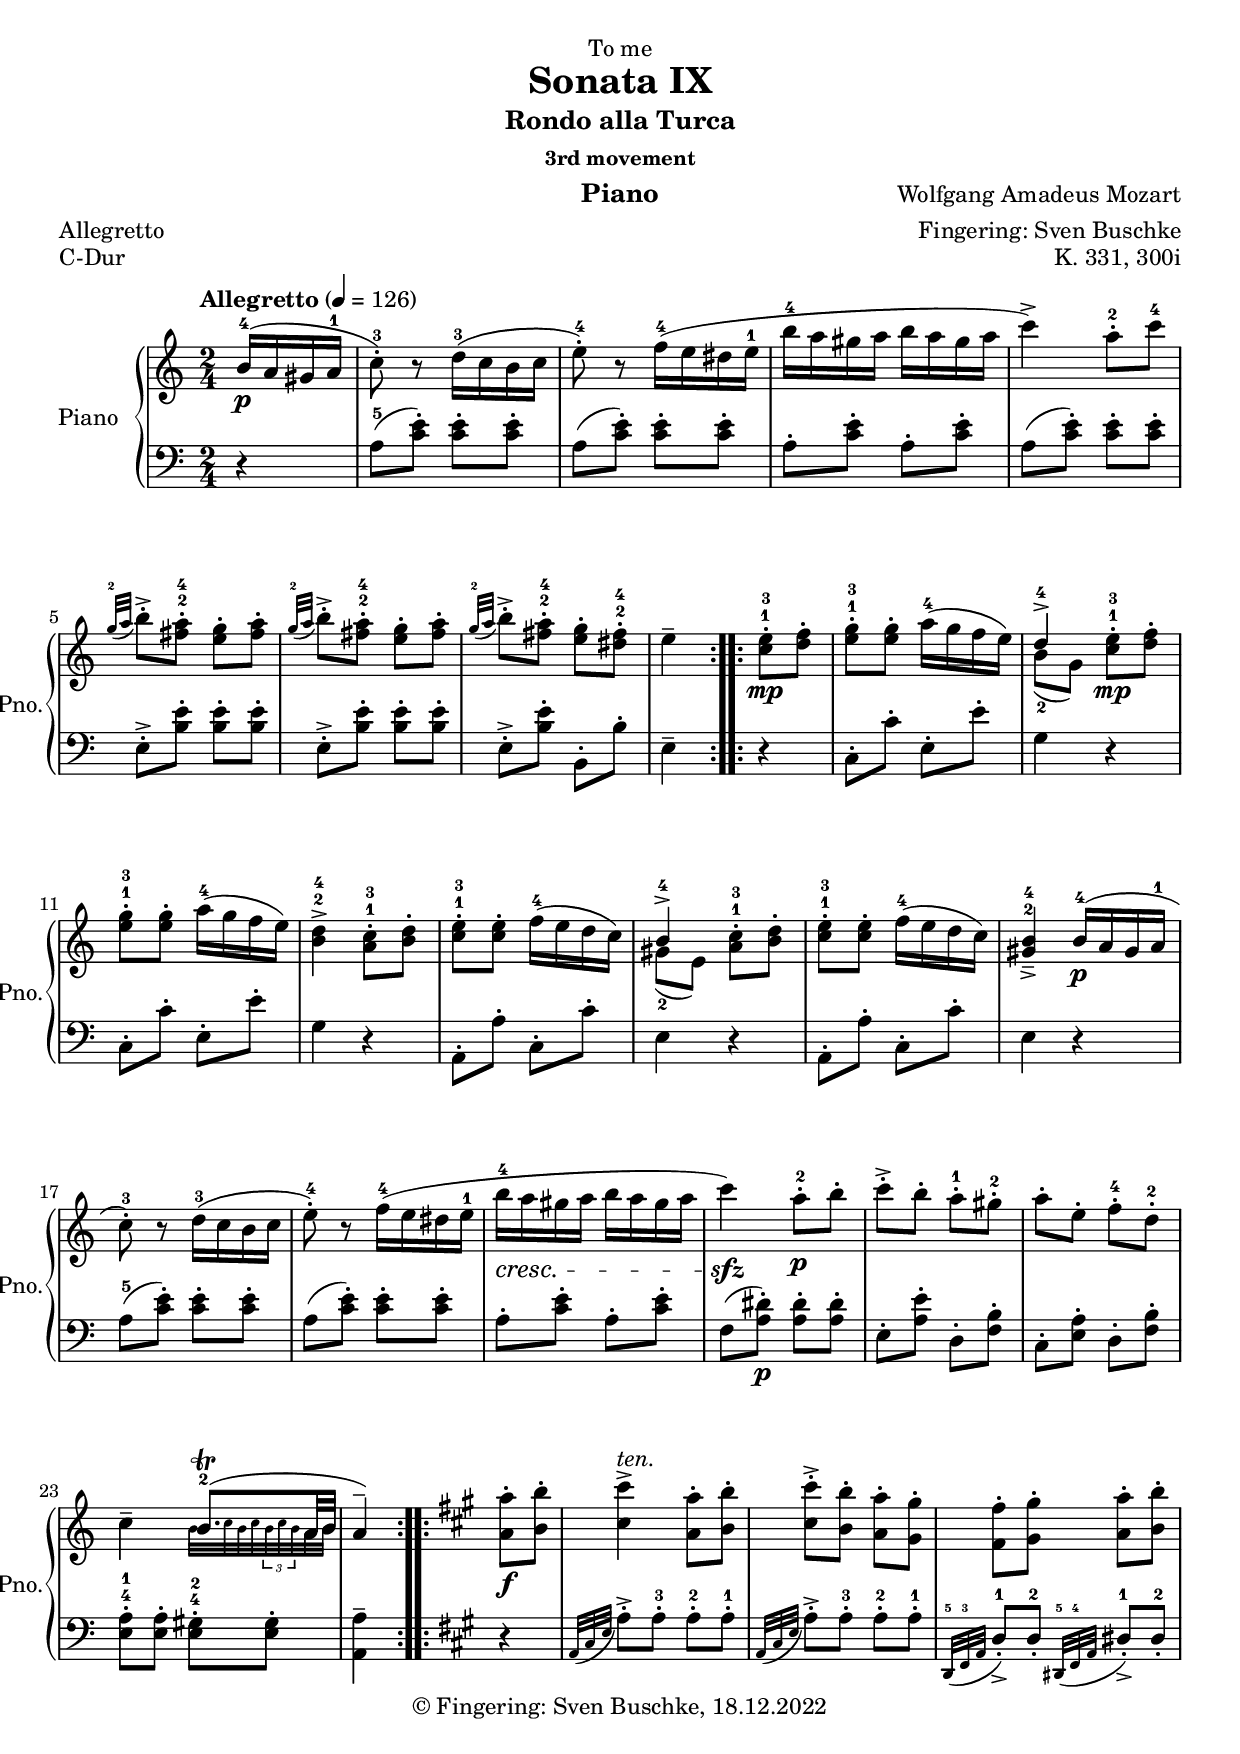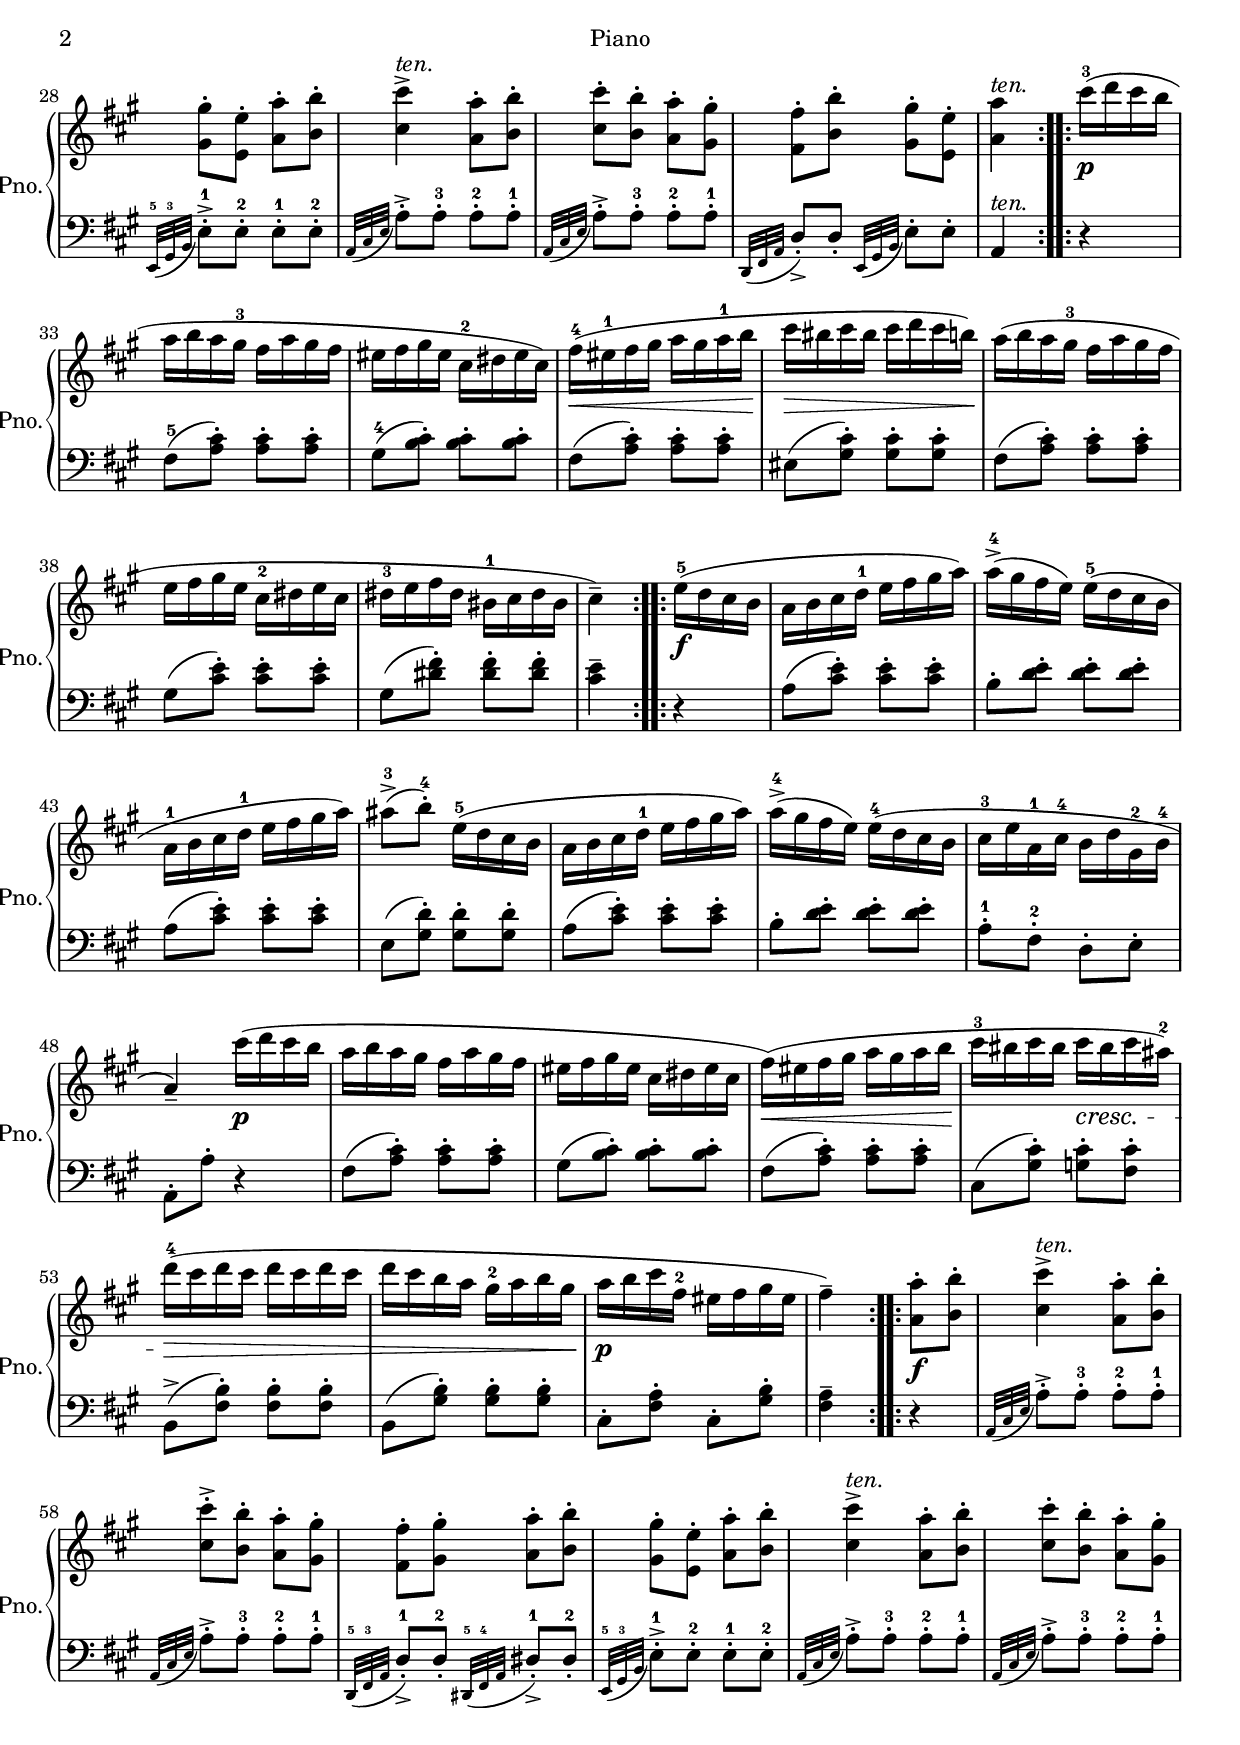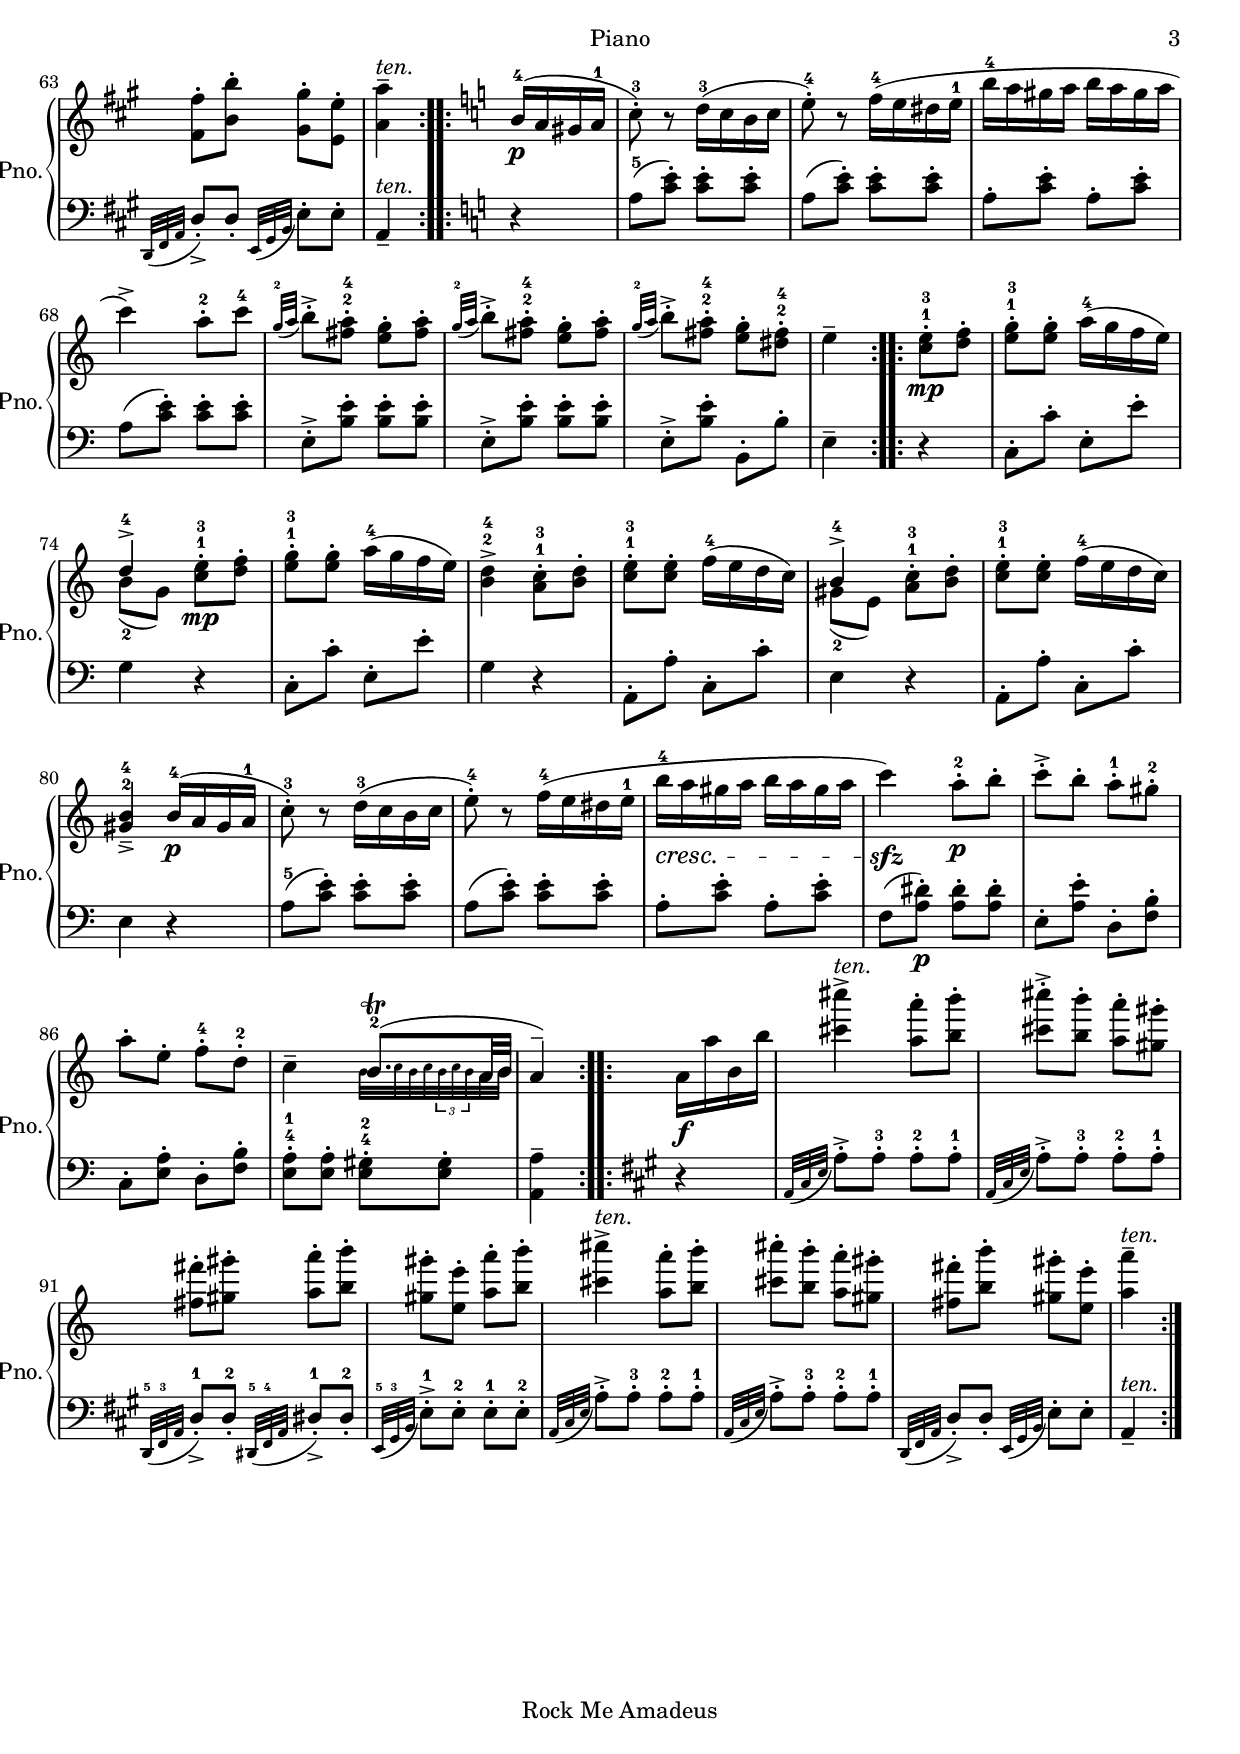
\version "2.22.2"
\language "english"

\include "articulate.ly"

\header {
  dedication = "To me"
  title = "Sonata IX"
  subtitle = ""
  subsubtitle = ""
  instrument = "Piano"
  composer = "Wolfgang Amadeus Mozart"
  arranger = "Fingering: Sven Buschke"
  poet = ""
  meter = ""
  piece = ""
  opus = "K. 331, 300i"
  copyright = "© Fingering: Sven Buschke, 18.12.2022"
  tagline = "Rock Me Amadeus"
}

\paper {
  #(set-paper-size "a4")
}

\layout {
  \context {
    \Voice
    \consists "Melody_engraver"
    \override Stem #'neutral-direction = #'()
  }
}

%%%%%%%%%%%%%%%%%%%%%%%%%%%%%%%%%
% 1st movement: Andante grazioso
%%%%%%%%%%%%%%%%%%%%%%%%%%%%%%%%%

globalA = {
  \key c \major
  \time 4/4
  \tempo "Andante grazioso" 4=100
}

scoreARight = \relative c'' {
  \globalA
  % Music follows here.

}

scoreALeft = \relative c' {
  \globalA
  % Music follows here.

}

% \bookpart {
%   \score {
%     \new PianoStaff \with {
%       instrumentName = "Piano"
%       shortInstrumentName = "Pno."
%     } <<
%       \new Staff = "right" \with {
%         midiInstrument = "acoustic grand"
%       } \scoreARight
%       \new Staff = "left" \with {
%         midiInstrument = "acoustic grand"
%       } { \clef bass \scoreALeft }
%     >>
%     \layout { }
%     \midi { }
%   }
% }


%%%%%%%%%%%%%%%%%%%%%%%%%%%%%%%%%
% 2nd movement: Menuetto
%%%%%%%%%%%%%%%%%%%%%%%%%%%%%%%%%

globalB = {
  \key c \major
  \time 4/4
  \tempo "Andante grazioso" 4=100
}

scoreBRight = \relative c'' {
  \globalB
  % Music follows here.

}

scoreBLeft	 = \relative c' {
  \globalB
  % Music follows here.

}

% \bookpart {
%   \score {
%     \new PianoStaff \with {
%       instrumentName = "Piano"
%       shortInstrumentName = "Pno."
%     } <<
%       \new Staff = "right" \with {
%         midiInstrument = "acoustic grand"
%       } \scoreBRight
%       \new Staff = "left" \with {
%         midiInstrument = "acoustic grand"
%       } { \clef bass \scoreBLeft }
%     >>
%     \layout { }
%     \midi { }
%   }
% }

%%%%%%%%%%%%%%%%%%%%%%%%%%%%%%%%%
% 3rd movement: Alla turca
%%%%%%%%%%%%%%%%%%%%%%%%%%%%%%%%%

globalC = {
  \key c \major
  \time 2/4
  \tempo "Allegretto" 4=126
}

scoreCRightA = \relative c'' {
  \globalC
  \set fingeringOrientations = #'(up)
  % Music follows here.
  \partial 4
  b16-4\p( a gs a-1|
  c8-.-3) r d16-3( c b c|
  e8-.-4) r f16-4( e ds e-1|
  b'-4 a gs a b a gs a|
  c4->) a8-.-2 c-4|
  \appoggiatura {g32-2 a} b8-.-> <fs-2 a-4>-. <e g>-. <fs a>-.|
  \appoggiatura {g32-2 a} b8-.-> <fs-2 a-4>-. <e g>-. <fs a>-.|
  \appoggiatura {g32-2 a} b8-.-> <fs-2 a-4>-. <e g>-. <ds-2 fs-4>-.|
  e4--
}

scoreCRightB = \relative c'' {
  \set fingeringOrientations = #'(up)
  % Music follows here.
  \partial 4
  <c-1 e-3>8-.\mp <d f>-.|
  <e-1 g-3>-. <e g>-. a16-4( g f e)|
  <<{d4->-4}\\{b8-2( g)}>>  <c-1 e-3>8-.\mp <d f>-.|
  <e-1 g-3>-. <e g>-. a16-4( g f e)|
  <b-2 d-4>4-> <a-1 c-.-3>8 <b d-.>|
  <c-1 e-3-.> <c e-.> f16-4( e d c)|
  <<{b4->-4}\\{gs8-2( e)}>> <a-1 c-.-3>8 <b d-.>|
  <c-1 e-3-.> <c e-.> f16-4( e d c)|
  <gs---2 b->-4>4 b16-4\p( a gs a-1|
  c8-.-3) r d16-3( c b c|
  e8-.-4) r f16-4( e ds e-1|
  b'\cresc-4 a gs a b a gs a|
  c4\sfz) a8-.-2\p b-.|
  c->-. b-. a-.-1 gs-.-2|
  a-. e-. f-.-4 d-.-2|
  c4-- <<{b8.\trill-2( a32 b| a4--)}\\{\magnifyMusic 0.63 {b32 c b c \tuplet 3/2 { b c b } a32 b|s4}}>>|
}

scoreCRightC = \relative c'' {
  \set fingeringOrientations = #'(up)
  % Music follows here.
  \key a \major
  \partial 4
  <a a'>8-.\f <b b'>-.|
  <cs cs'>4->^\markup {\italic ten.} <a a'>8-. <b b'>-.|
  <cs cs'>->-. <b b'>-. <a a'>-. <gs gs'>-.|
  <fs fs'>-. <gs gs'>-. <a a'>-. <b b'>-.|
  <gs gs'>-. <e e'>-. <a a'>-. <b b'>-.|
  <cs cs'>4->^\markup {\italic ten.} <a a'>8-. <b b'>-.|
  <cs cs'>-. <b b'>-. <a a'>-. <gs gs'>-.|
  <fs fs'>-. <b b'>-. <gs gs'>-. <e e'>-.|
  <a a'>4^\markup {\italic ten.}
}

scoreCRightD = \relative c'' {
  \set fingeringOrientations = #'(up)
  % Music follows here.
  \partial 4
  cs'16\p-3( d cs b|
  a b a gs-3 fs a gs fs|
  es fs gs es cs-2 ds es cs)|
  fs\<-4( es-1 fs gs a gs a-1 b|
  cs\> bs cs bs cs d cs b)|
  a\!( b a gs-3 fs a gs fs|
  e fs gs e cs-2 ds e cs|
  ds-3 e fs ds bs-1 cs ds bs|
  cs4--)
}

scoreCRightE = \relative c'' {
  \set fingeringOrientations = #'(up)
  % Music follows here.
  e16-5\f( d cs b|
  a b cs d-1 e fs gs a)|
  a->-4( gs fs e) e-5( d cs b|
  a-1 b cs d-1 e fs gs a)|
  as8->-3( b-.-4) e,16-5( d cs b|
  a b cs d-1 e fs gs a)|
  a->-4( gs fs e) e-4( d cs b|
  cs-3 e a,-1 cs-4 b d gs,-2 b-4|
  a4--) cs'16\p( d cs b|
  a b a gs fs a gs fs|
  es fs gs es cs ds es cs|
  fs\<)(es fs gs a gs a b|
  cs-3\! bs cs bs cs\cresc bs cs as-2)|
  d-4\!\>( cs d cs d cs d cs|
  d cs b a gs-2 a b gs|
  a\p b cs fs,-2 es fs gs es|
  fs4--)
}

scoreCRightF = \relative c'' {
  \set fingeringOrientations = #'(up)
  % Music follows here.
  \partial 4
  <a a'>8-.\f <b b'>-.|
  <cs cs'>4->^\markup {\italic ten.} <a a'>8-. <b b'>-.|
  <cs cs'>->-. <b b'>-. <a a'>-. <gs gs'>-.|
  <fs fs'>-. <gs gs'>-. <a a'>-. <b b'>-.|
  <gs gs'>-. <e e'>-. <a a'>-. <b b'>-.|
  <cs cs'>4->^\markup {\italic ten.} <a a'>8-. <b b'>-.|
  <cs cs'>-. <b b'>-. <a a'>-. <gs gs'>-.|
  <fs fs'>-. <b b'>-. <gs gs'>-. <e e'>-.|
  <a a'>4--^\markup {\italic ten.}
}

scoreCRightG = \relative c'' {
  \set fingeringOrientations = #'(up)
  % Music follows here.
  \key a \minor
  \partial 4
  b16-4\p( a gs a-1|
  c8-.-3) r d16-3( c b c|
  e8-.-4) r f16-4( e ds e-1|
  b'-4 a gs a b a gs a|
  c4->) a8-.-2 c-4|
  \appoggiatura {g32-2 a} b8-.-> <fs-2 a-4>-. <e g>-. <fs a>-.|
  \appoggiatura {g32-2 a} b8-.-> <fs-2 a-4>-. <e g>-. <fs a>-.|
  \appoggiatura {g32-2 a} b8-.-> <fs-2 a-4>-. <e g>-. <ds-2 fs-4>-.|
  e4--
}

scoreCRightH = \relative c'' {
  \set fingeringOrientations = #'(up)
  % Music follows here.
  \partial 4
  <c-1 e-3>8-.\mp <d f>-.|
  <e-1 g-3>-. <e g>-. a16-4( g f e)|
  <<{d4->-4}\\{b8-2( g)}>>  <c-1 e-3>8-.\mp <d f>-.|
  <e-1 g-3>-. <e g>-. a16-4( g f e)|
  <b-2 d-4>4-> <a-1 c-.-3>8 <b d-.>|
  <c-1 e-3-.> <c e-.> f16-4( e d c)|
  <<{b4->-4}\\{gs8-2( e)}>> <a-1 c-.-3>8 <b d-.>|
  <c-1 e-3-.> <c e-.> f16-4( e d c)|
  <gs---2 b->-4>4 b16-4\p( a gs a-1|
  c8-.-3) r d16-3( c b c|
  e8-.-4) r f16-4( e ds e-1|
  b'\cresc-4 a gs a b a gs a|
  c4\sfz) a8-.-2\p b-.|
  c->-. b-. a-.-1 gs-.-2|
  a-. e-. f-.-4 d-.-2|
  c4-- <<{b8.\trill-2( a32 b| a4--)}\\{\magnifyMusic 0.63 {b32 c b c \tuplet 3/2 { b c b } a32 b|s4}}>>|
}

scoreCRightI = \relative c'' {
  \set fingeringOrientations = #'(up)
  % Music follows here.
  \partial 4
  a16\f( a' b, b'|
  <cs cs'>4->^\markup {\italic ten.} <a a'>8-. <b b'>-.|
  <cs cs'>->-. <b b'>-. <a a'>-. <gs gs'>-.|
  <fs fs'>-. <gs gs'>-. <a a'>-. <b b'>-.|
  <gs gs'>-. <e e'>-. <a a'>-. <b b'>-.|
  <cs cs'>4->^\markup {\italic ten.} <a a'>8-. <b b'>-.|
  <cs cs'>-. <b b'>-. <a a'>-. <gs gs'>-.|
  <fs fs'>-. <b b'>-. <gs gs'>-. <e e'>-.|
  <a a'>4--^\markup {\italic ten.}
}

scoreCRightJ = \relative c'' {
  \set fingeringOrientations = #'(up)
  % Music follows here.
}


scoreCLeftA = \relative c' {
  \globalC
  \set fingeringOrientations = #'(up)
  % Music follows here.
  r4|
  a8-5( <c e>8-.) 8-. 8-.
  a( <c e>8-.) 8-. 8-.
  a-. <c e>8-. a-. <c e>-.
  a( <c e>8-.) 8-. 8-.
  e,-.-> <b' e>8-. 8-. 8-.
  e,-.-> <b' e>8-. 8-. 8-.
  e,-.-> <b' e>8-. b,-. b'8-.
  e,4--
}

scoreCLeftB = \relative c' {
  \set fingeringOrientations = #'(up)
  % Music follows here.
  \partial 4
  r4|
  c,8-. c'-. e,-. e'-.|
  g,4 r|
  c,8-. c'-. e,-. e'-.|
  g,4 r|
  a,8-. a'-. c,-. c'-.|
  e,4 r|
  a,8-. a'-. c,-. c'-.|
  e,4 r|
  a8-5( <c e>8-.) 8-. 8-.|
  a( <c e>8-.) 8-. 8-.|
  a-. <c e>8-. a-. <c e>-.|
  f,( <a ds-.>\p) <a ds-.> <a ds-.>|
  e-. <a e'-.> d,-. <f b-.>|
  c-. <e a-.> d-. <f b-.>
  <e-4 a-.-1> <e a-.> <e-4 gs-.-2> <e gs-.>|
  <a, a'-->4
}

scoreCLeftC = \relative c' {
  \set fingeringOrientations = #'(up)
  % Music follows here.
  \key a \major
  \partial 4
  r4|
  \appoggiatura {a,32 cs e} a8-.-> a-.-3 a-.-2 a-.-1
  \appoggiatura {a,32 cs e} a8-.-> a-.-3 a-.-2 a-.-1
  \appoggiatura {d,,32-5 fs-3 a} d8->-.-1 d-.-2 \appoggiatura {ds,32-5 fs-4 a} ds8->-.-1 ds-.-2
  \appoggiatura {e,32-5 gs-3 b} e8->-.-1 e-.-2 e-.-1 e-.-2
  \appoggiatura {a,32 cs e} a8-.-> a-.-3 a-.-2 a-.-1
  \appoggiatura {a,32 cs e} a8-.-> a-.-3 a-.-2 a-.-1
  \appoggiatura {d,,32 fs a} d8-.-> d-. \appoggiatura {e,32 gs b} e8-. e-.
  a,4^\markup {\italic ten.}
}

scoreCLeftD = \relative c' {
  \set fingeringOrientations = #'(up)
  % Music follows here.
  \partial 4
  r4|
  fs,8-5( <a cs>-.) <a cs>-. <a cs>-.|
  gs-4( <b cs>-.) <b cs>-. <b cs>-.|
  fs8( <a cs>-.) <a cs>-. <a cs>-.|
  es8( <gs cs>-.) <gs cs>-. <gs cs>-.|
  fs8( <a cs>-.) <a cs>-. <a cs>-.|
  gs8( <cs e>-.) <cs e>-. <cs e>-.|
  gs8( <ds' fs>-.) <ds fs>-. <ds fs>-.|
  <cs e>4--
}

scoreCLeftE = \relative c' {
  \set fingeringOrientations = #'(up)
  % Music follows here.
  r4|
  a8( <cs e>-.) <cs e>-. <cs e>-.|
  b-. <d e>-. <d e>-. <d e>-. |
  a( <cs e>-.) <cs e>-. <cs e>-.|
  e,( <gs d'>-.) <gs d'>-. <gs d'>-.|
  a( <cs e>-.) <cs e>-. <cs e>-.|
  b-. <d e>-. <d e>-. <d e>-.|
  a-.-1 fs-.-2 d-. e-.|
  a,-. a'-. r4|
  fs8( <a cs>-.) <a cs>-. <a cs>-.|
  gs( <b cs>-.) <b cs>-. <b cs>-.|
  fs( <a cs>-.) <a cs>-. <a cs>-.|
  cs,( <gs' cs>-.) <g cs>-. <fs cs'>-.|
  b,->( <fs' b>-.) <fs b>-. <fs b>-.|
  b,( <gs' b>-.) <gs b>-. <gs b>-.|
  cs,-. <fs a>-. cs-. <gs' b>-. |
  <fs a>4--
}

scoreCLeftF = \relative c' {
  \set fingeringOrientations = #'(up)
  % Music follows here.
  \partial 4
  r4|
  \appoggiatura {a,32 cs e} a8-.-> a-.-3 a-.-2 a-.-1
  \appoggiatura {a,32 cs e} a8-.-> a-.-3 a-.-2 a-.-1
  \appoggiatura {d,,32-5 fs-3 a} d8->-.-1 d-.-2 \appoggiatura {ds,32-5 fs-4 a} ds8->-.-1 ds-.-2
  \appoggiatura {e,32-5 gs-3 b} e8->-.-1 e-.-2 e-.-1 e-.-2
  \appoggiatura {a,32 cs e} a8-.-> a-.-3 a-.-2 a-.-1
  \appoggiatura {a,32 cs e} a8-.-> a-.-3 a-.-2 a-.-1
  \appoggiatura {d,,32 fs a} d8-.-> d-. \appoggiatura {e,32 gs b} e8-. e-.
  a,4--^\markup {\italic ten.}
}

scoreCLeftG = \relative c' {
  \set fingeringOrientations = #'(up)
  % Music follows here.
  \key a \minor
  r4|
  a8-5( <c e>8-.) 8-. 8-.
  a( <c e>8-.) 8-. 8-.
  a-. <c e>8-. a-. <c e>-.
  a( <c e>8-.) 8-. 8-.
  e,-.-> <b' e>8-. 8-. 8-.
  e,-.-> <b' e>8-. 8-. 8-.
  e,-.-> <b' e>8-. b,-. b'8-.
  e,4--
}

scoreCLeftH = \relative c' {
  \set fingeringOrientations = #'(up)
  % Music follows here.
  \partial 4
  r4|
  c,8-. c'-. e,-. e'-.|
  g,4 r|
  c,8-. c'-. e,-. e'-.|
  g,4 r|
  a,8-. a'-. c,-. c'-.|
  e,4 r|
  a,8-. a'-. c,-. c'-.|
  e,4 r|
  a8-5( <c e>8-.) 8-. 8-.|
  a( <c e>8-.) 8-. 8-.|
  a-. <c e>8-. a-. <c e>-.|
  f,( <a ds-.>\p) <a ds-.> <a ds-.>|
  e-. <a e'-.> d,-. <f b-.>|
  c-. <e a-.> d-. <f b-.>
  <e-4 a-.-1> <e a-.> <e-4 gs-.-2> <e gs-.>|
  <a, a'-->4
}

scoreCLeftI = \relative c' {
  \set fingeringOrientations = #'(up)
  % Music follows here.
  \partial 4
  \key a \major
  r4|
  \appoggiatura {a,32 cs e} a8-.-> a-.-3 a-.-2 a-.-1
  \appoggiatura {a,32 cs e} a8-.-> a-.-3 a-.-2 a-.-1
  \appoggiatura {d,,32-5 fs-3 a} d8->-.-1 d-.-2 \appoggiatura {ds,32-5 fs-4 a} ds8->-.-1 ds-.-2
  \appoggiatura {e,32-5 gs-3 b} e8->-.-1 e-.-2 e-.-1 e-.-2
  \appoggiatura {a,32 cs e} a8-.-> a-.-3 a-.-2 a-.-1
  \appoggiatura {a,32 cs e} a8-.-> a-.-3 a-.-2 a-.-1
  \appoggiatura {d,,32 fs a} d8-.-> d-. \appoggiatura {e,32 gs b} e8-. e-.
  a,4--^\markup {\italic ten.}
}

scoreCLeftJ = \relative c' {
  \set fingeringOrientations = #'(up)
  % Music follows here.
}

claveC = \new DrumStaff {\drummode { \globalC <<{hh8 cl hh cl}\\{bd4 sn}>>}}

scoreC =     \new PianoStaff \with {
  instrumentName = "Piano"
  shortInstrumentName = "Pno."
} <<
  \new Staff = "right" \with {
    midiInstrument = "acoustic grand"
  } {\repeat volta 2 {\scoreCRightA}
    \repeat volta 2 {\scoreCRightB}
    \repeat volta 2 {\scoreCRightC}
    \repeat volta 2 {\scoreCRightD}
    \repeat volta 2 {\scoreCRightE}
    \repeat volta 2 {\scoreCRightF}
    \repeat volta 2 {\scoreCRightG}
    \repeat volta 2 {\scoreCRightH}
    \repeat volta 2 {\scoreCRightI}
    \repeat volta 2 {\scoreCRightJ}}
  \new Staff = "left" \with {
    midiInstrument = "acoustic grand"
  } { \clef bass {\repeat volta 2 {\scoreCLeftA}
    \repeat volta 2 {\scoreCLeftB}
    \repeat volta 2 {\scoreCLeftC}
    \repeat volta 2 {\scoreCLeftD}
    \repeat volta 2 {\scoreCLeftE}
    \repeat volta 2 {\scoreCLeftF}
    \repeat volta 2 {\scoreCLeftG}
    \repeat volta 2 {\scoreCLeftH}
    \repeat volta 2 {\scoreCLeftI}
    \repeat volta 2 {\scoreCLeftJ}
  } }
>>


\bookpart {
\header {
%  dedication = "NN"
%  title = "Sonata IX"
  subtitle = "Rondo alla Turca"
 subsubtitle = "3rd movement"
%  instrument = "Piano"
%  composer = "Wolfgang Amadeus Mozart"
%  arranger = "Sven Buschke"
%  poet = "NN"
  meter = "Allegretto"
  piece = "C-Dur"
%  opus = "K. 331, 300i"
%  copyright = "Sven Buschke"
%  tagline = "NN"
}

  \score {
    {
      %      \claveC
      \scoreC
    }
    \layout { }
    %    \midi { }
  }
  \score {
    \unfoldRepeats{
      {
        \claveC
        \articulate <<
          \scoreC
        >>
      }
    }
    %    \layout { }
    \midi { }
  }
}
